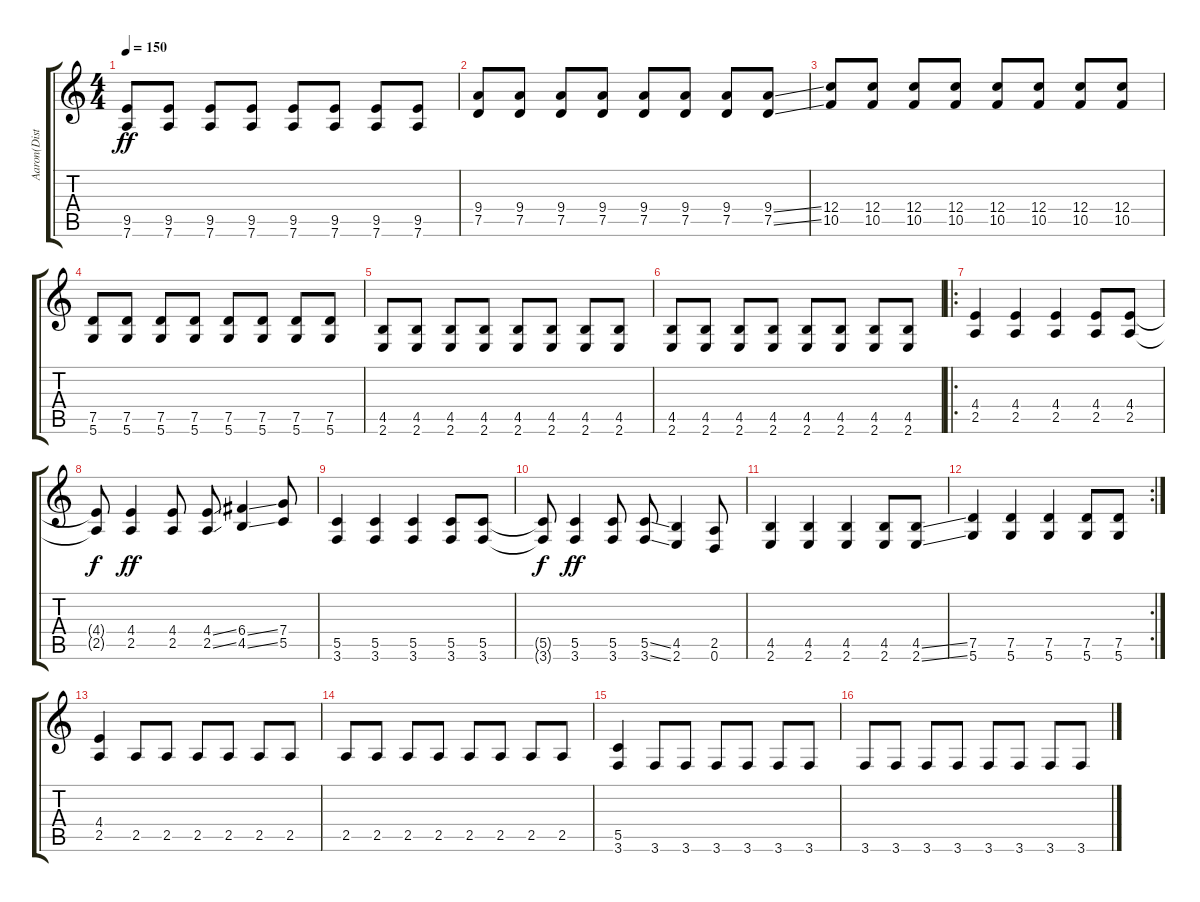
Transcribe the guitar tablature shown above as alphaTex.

\track ("Aaron(Distortion Guitar)" "Aaron(Dist") {instrument distortionguitar}
\staff {score tabs}
\tuning (D4 A3 F3 C3 G2 D2) {hide}
\ts (4 4)
\tempo 150
\clef g2
\ks c
(9.5 7.6).8{dy ff instrument distortionguitar} (9.5 7.6).8 (9.5 7.6).8 (9.5 7.6).8 (9.5 7.6).8 (9.5 7.6).8 (9.5 7.6).8 (9.5 7.6).8 |
(9.4 7.5).8 (9.4 7.5).8 (9.4 7.5).8 (9.4 7.5).8 (9.4 7.5).8 (9.4 7.5).8 (9.4 7.5).8 (9.4{ss} 7.5{ss}).8 |
(12.4 10.5).8 (12.4 10.5).8 (12.4 10.5).8 (12.4 10.5).8 (12.4 10.5).8 (12.4 10.5).8 (12.4 10.5).8 (12.4 10.5).8 |
(7.5 5.6).8 (7.5 5.6).8 (7.5 5.6).8 (7.5 5.6).8 (7.5 5.6).8 (7.5 5.6).8 (7.5 5.6).8 (7.5 5.6).8 |
(4.5 2.6).8 (4.5 2.6).8 (4.5 2.6).8 (4.5 2.6).8 (4.5 2.6).8 (4.5 2.6).8 (4.5 2.6).8 (4.5 2.6).8 |
(4.5 2.6).8 (4.5 2.6).8 (4.5 2.6).8 (4.5 2.6).8 (4.5 2.6).8 (4.5 2.6).8 (4.5 2.6).8 (4.5 2.6).8 |
\ro
(4.4 2.5).4 (4.4 2.5).4 (4.4 2.5).4 (4.4 2.5).8 (4.4 2.5).8 |
(4.4{t} 2.5{t}).8{dy f} (4.4 2.5).4{dy ff} (4.4 2.5).8 (4.4{ss} 2.5{ss}).8 (6.4{ss} 4.5{ss}).4 (7.4 5.5).8 |
(5.5 3.6).4 (5.5 3.6).4 (5.5 3.6).4 (5.5 3.6).8 (5.5 3.6).8 |
(5.5{t} 3.6{t}).8{dy f} (5.5 3.6).4{dy ff} (5.5 3.6).8 (5.5{ss} 3.6{ss}).8 (4.5 2.6).4 (2.5 0.6).8 |
(4.5 2.6).4 (4.5 2.6).4 (4.5 2.6).4 (4.5 2.6).8 (4.5{ss} 2.6{ss}).8 |
\rc 2
(7.5 5.6).4 (7.5 5.6).4 (7.5 5.6).4 (7.5 5.6).8 (7.5 5.6).8 |
(4.4 2.5).4 2.5.8 2.5.8 2.5.8 2.5.8 2.5.8 2.5.8 |
2.5.8 2.5.8 2.5.8 2.5.8 2.5.8 2.5.8 2.5.8 2.5.8 |
(5.5 3.6).4 3.6.8 3.6.8 3.6.8 3.6.8 3.6.8 3.6.8 |
3.6.8 3.6.8 3.6.8 3.6.8 3.6.8 3.6.8 3.6.8 3.6.8
